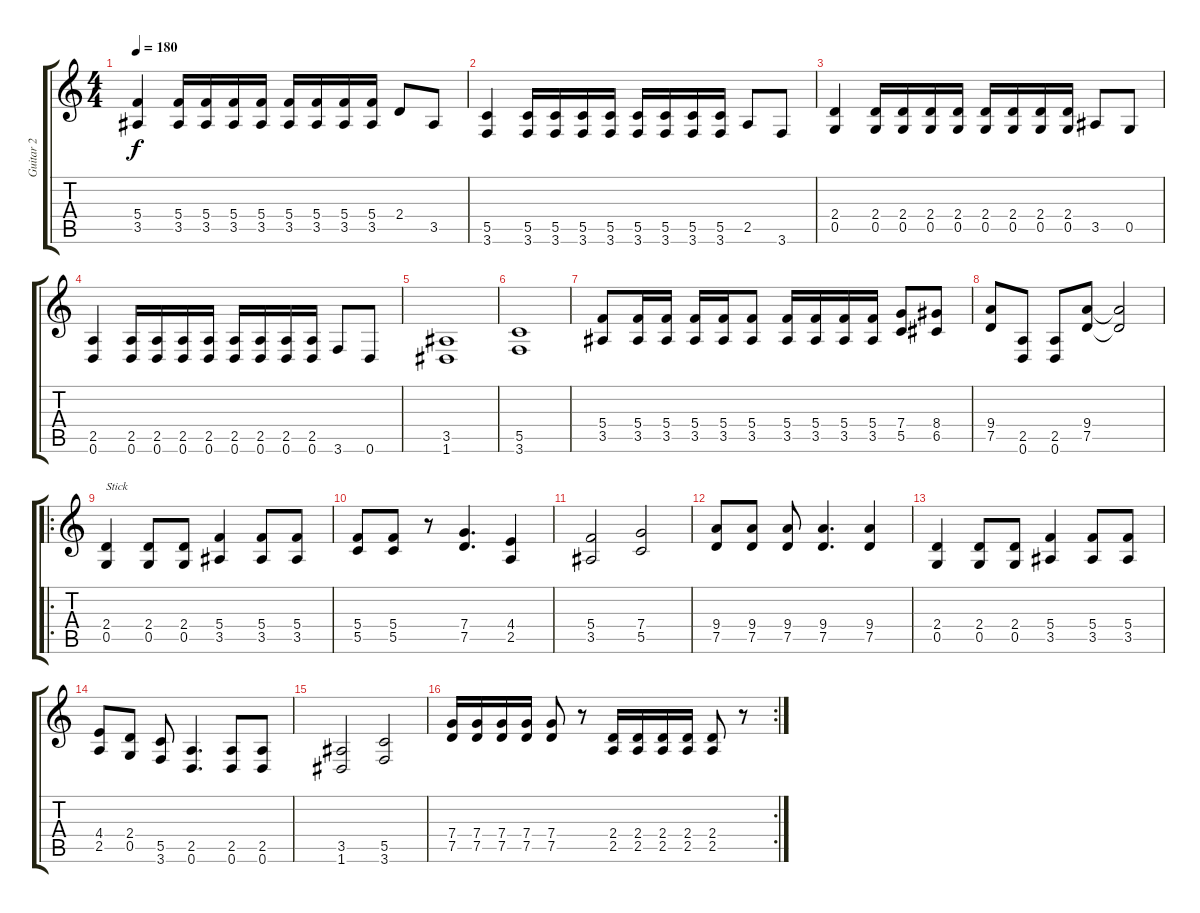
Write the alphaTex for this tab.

\track ("Guitar 2" "Guitar 2") {instrument acousticguitarnylon}
\staff {score tabs}
\tuning (D4 A3 F3 C3 G2 D2) {hide}
\ts (4 4)
\tempo 180
\clef g2
\ks c
(5.4 3.5).4{dy f} (5.4 3.5).16 (5.4 3.5).16 (5.4 3.5).16 (5.4 3.5).16 (5.4 3.5).16 (5.4 3.5).16 (5.4 3.5).16 (5.4 3.5).16 2.4.8 3.5.8 |
(5.5 3.6).4 (5.5 3.6).16 (5.5 3.6).16 (5.5 3.6).16 (5.5 3.6).16 (5.5 3.6).16 (5.5 3.6).16 (5.5 3.6).16 (5.5 3.6).16 2.5.8 3.6.8 |
(2.4 0.5).4 (2.4 0.5).16 (2.4 0.5).16 (2.4 0.5).16 (2.4 0.5).16 (2.4 0.5).16 (2.4 0.5).16 (2.4 0.5).16 (2.4 0.5).16 3.5.8 0.5.8 |
(2.5 0.6).4 (2.5 0.6).16 (2.5 0.6).16 (2.5 0.6).16 (2.5 0.6).16 (2.5 0.6).16 (2.5 0.6).16 (2.5 0.6).16 (2.5 0.6).16 3.6.8 0.6.8 |
(3.5 1.6).1 |
(5.5 3.6).1 |
(5.4 3.5).8 (5.4 3.5).16 (5.4 3.5).16 (5.4 3.5).16 (5.4 3.5).16 (5.4 3.5).8 (5.4 3.5).16 (5.4 3.5).16 (5.4 3.5).16 (5.4 3.5).16 (7.4 5.5).8 (8.4 6.5).8 |
(9.4 7.5).8 (2.5 0.6).8 (2.5 0.6).8 (9.4 7.5).8 (9.4{t} 7.5{t}).2 |
\ro
(2.4 0.5).4{txt "Stick"} (2.4 0.5).8 (2.4 0.5).8 (5.4 3.5).4 (5.4 3.5).8 (5.4 3.5).8 |
(5.4 5.5).8 (5.4 5.5).8 r.8 (7.4 7.5).4{d} (4.4 2.5).4 |
(5.4 3.5).2 (7.4 5.5).2 |
(9.4 7.5).8 (9.4 7.5).8 (9.4 7.5).8 (9.4 7.5).4{d} (9.4 7.5).4 |
(2.4 0.5).4 (2.4 0.5).8 (2.4 0.5).8 (5.4 3.5).4 (5.4 3.5).8 (5.4 3.5).8 |
(4.4 2.5).8 (2.4 0.5).8 (5.5 3.6).8 (2.5 0.6).4{d} (2.5 0.6).8 (2.5 0.6).8 |
(3.5 1.6).2 (5.5 3.6).2 |
\rc 2
(7.4 7.5).16 (7.4 7.5).16 (7.4 7.5).16 (7.4 7.5).16 (7.4 7.5).8 r.8 (2.4 2.5).16 (2.4 2.5).16 (2.4 2.5).16 (2.4 2.5).16 (2.4 2.5).8 r.8
